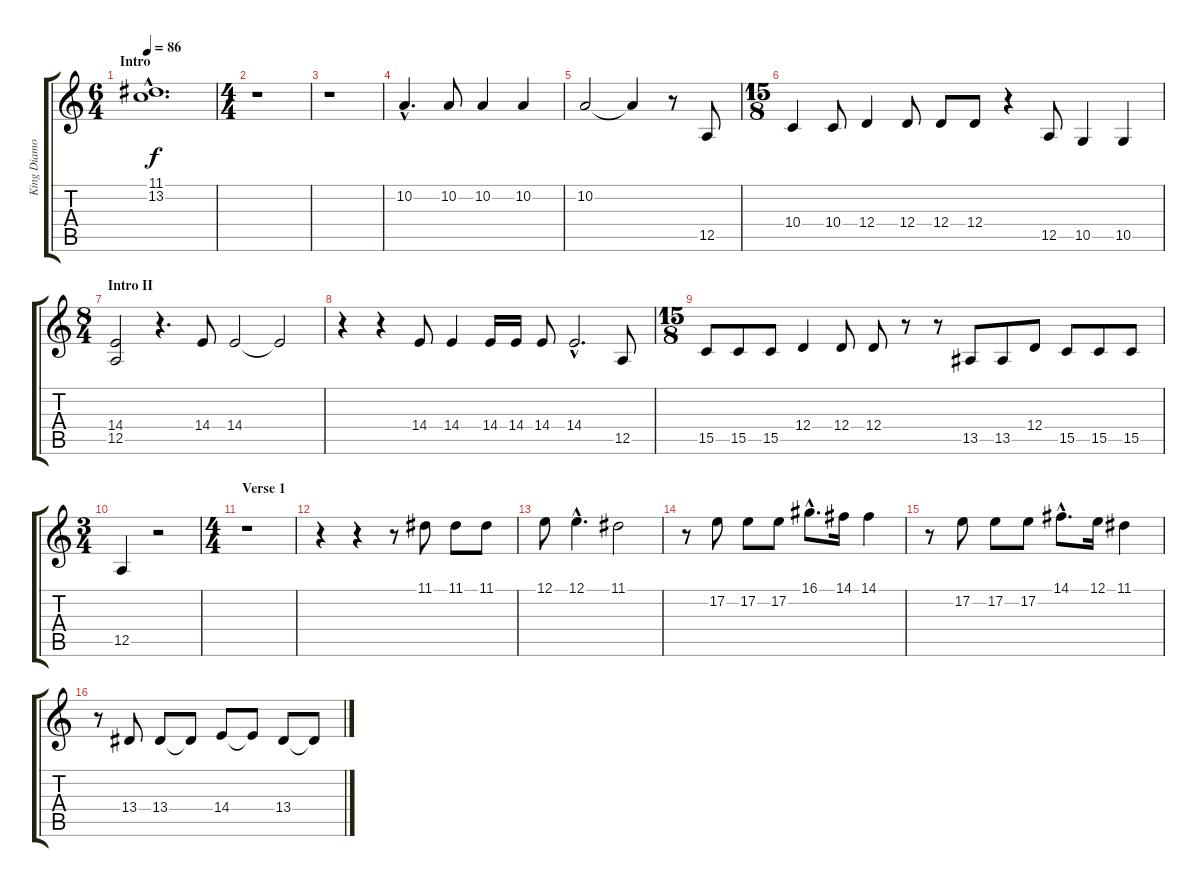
\track ("King Diamond" "King Diamo") {instrument trumpet}
\staff {score tabs}
\tuning (E4 B3 G3 D3 A2 E2) {hide}
\ts (6 4)
\section ("" "Intro")
\tempo 86
\clef g2
\ks c
(11.1{hac} 13.2{hac}).1{d dy f instrument synthstrings1} |
\ts (4 4)
r.1{instrument trumpet} |
r.1 |
10.2{hac}.4{d} 10.2.8 10.2.4 10.2.4 |
10.2.2 10.2{t}.4 r.8 12.5.8 |
\ts (15 8)
10.4.4 10.4.8 12.4.4 12.4.8 12.4.8 12.4.8 r.4 12.5.8 10.5.4 10.5.4 |
\ts (8 4)
\section ("" "Intro II")
(14.4 12.5).2 r.4{d} 14.4.8 14.4.2 14.4{t}.2 |
r.4 r.4 14.4.8 14.4.4 14.4.16 14.4.16 14.4.8 14.4{hac}.2{d} 12.5.8 |
\ts (15 8)
15.5.8 15.5.8 15.5.8 12.4.4 12.4.8 12.4.8 r.8 r.8 13.5.8 13.5.8 12.4.8 15.5.8 15.5.8 15.5.8 |
\ts (3 4)
12.5.4 r.2 |
\ts (4 4)
\section ("" "Verse 1")
r.1 |
r.4 r.4 r.8 11.1.8 11.1.8 11.1.8 |
12.1.8 12.1{hac}.4{d} 11.1.2 |
r.8 17.2.8 17.2.8 17.2.8 16.1{hac}.8{d} 14.1.16 14.1.4 |
r.8 17.2.8 17.2.8 17.2.8 14.1{hac}.8{d} 12.1.16 11.1.4 |
r.8 13.4.8 13.4.8 13.4{t}.8 14.4.8 14.4{t}.8 13.4.8 13.4{t}.8
